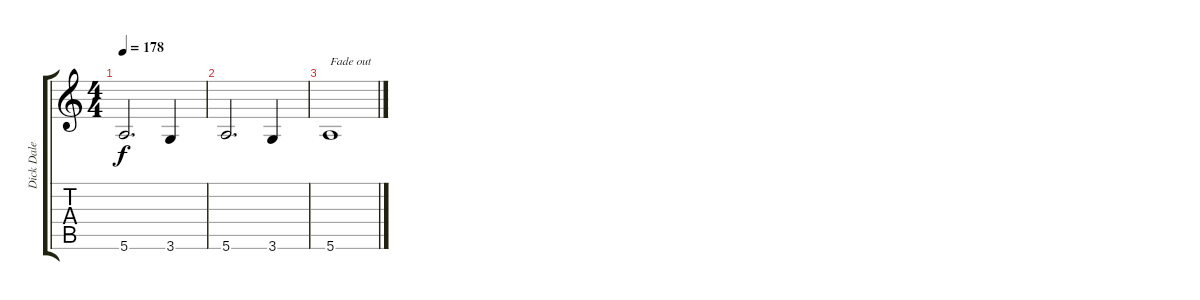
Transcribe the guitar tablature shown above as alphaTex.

\track ("Dick Dale" "Dick Dale") {instrument overdrivenguitar}
\staff {score tabs}
\tuning (E4 B3 G3 D3 A2 E2) {hide}
\ts (4 4)
\tempo 178
\clef g2
\ks c
5.6.2{d dy f} 3.6.4 |
5.6.2{d} 3.6.4 |
5.6.1{txt "Fade out"}
